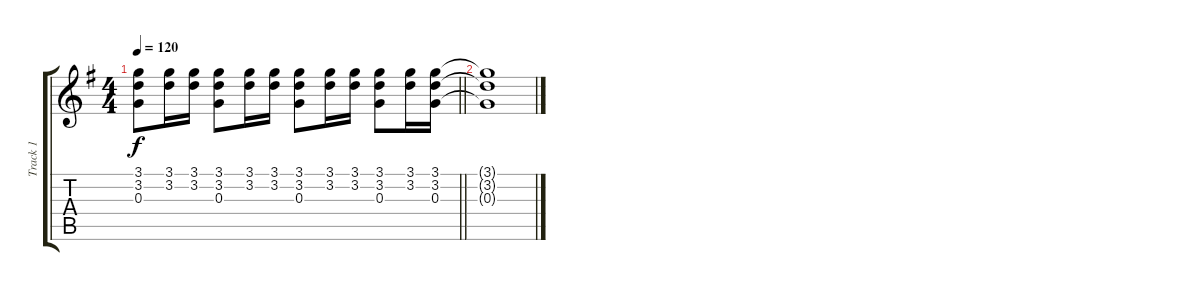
\track ("Track 1" "Track 1") {instrument overdrivenguitar}
\staff {score tabs}
\tuning (E4 B3 G3 D3 A2 E2) {hide}
\ts (4 4)
\tempo 120
\clef g2
\barLineRight lightlight
\ks g
(3.1 3.2 0.3).8{dy f} (3.1 3.2).16 (3.1 3.2).16 (3.1 3.2 0.3).8 (3.1 3.2).16 (3.1 3.2).16 (3.1 3.2 0.3).8 (3.1 3.2).16 (3.1 3.2).16 (3.1 3.2 0.3).8 (3.1 3.2).16 (3.1 3.2 0.3).16 |
(3.1{t} 3.2{t} 0.3{t}).1
